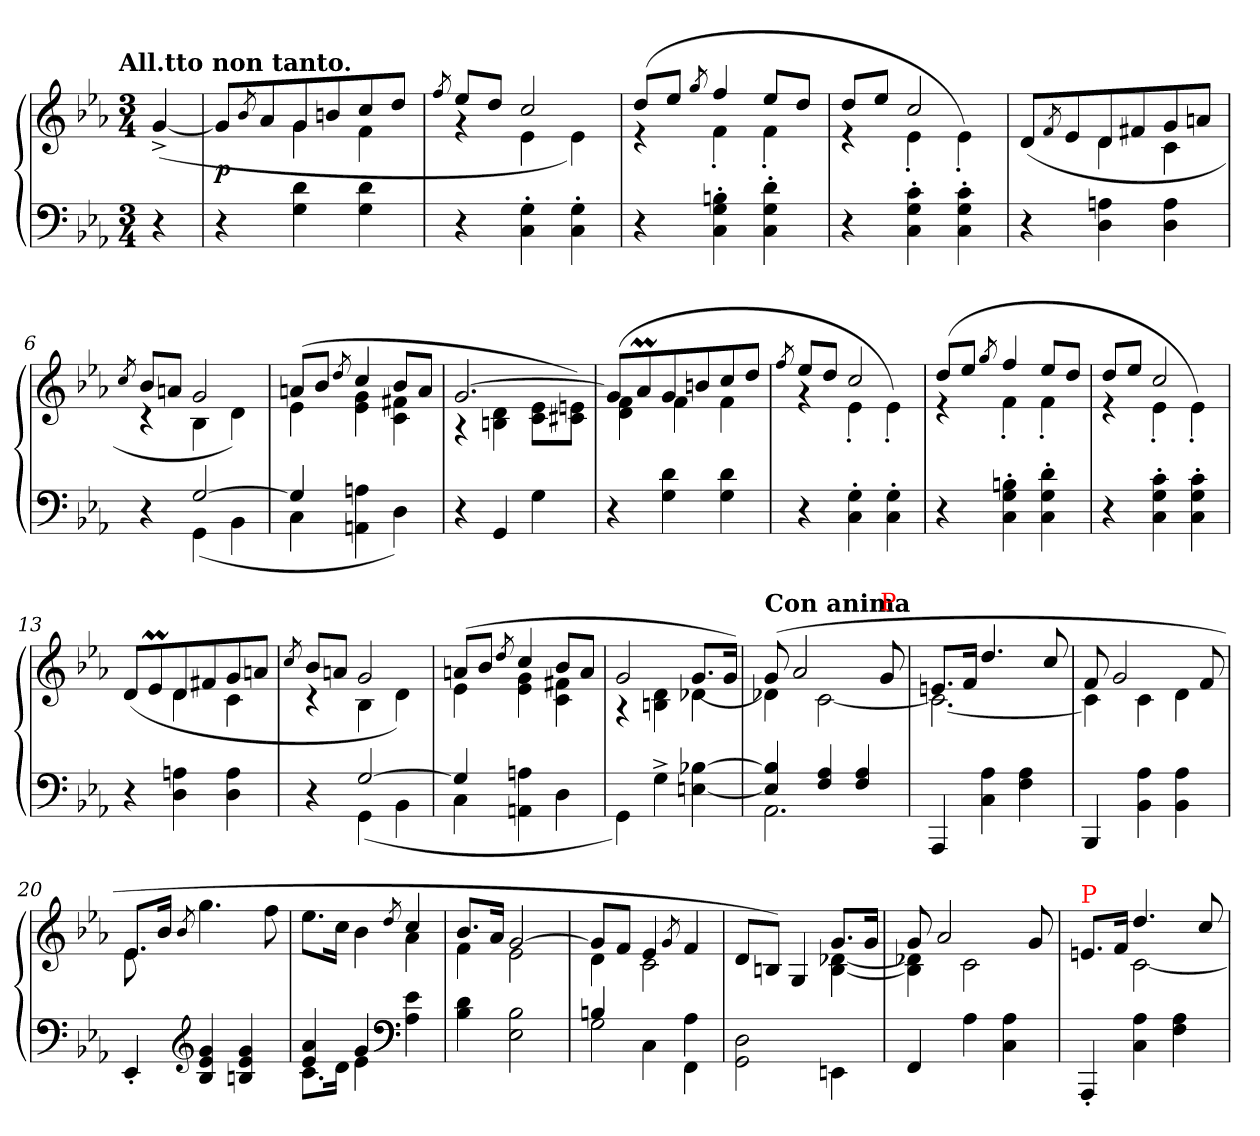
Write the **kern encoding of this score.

**kern	**kern	**dynam
*part1	*part1	*part1
*staff2	*staff1	*staff1/2
*clefF4	*clefG2	*
*k[b-e-a-]	*k[b-e-a-]	*
*c:	*c:	*
!!LO:TX:omd:t=All.tto non tanto.
*M3/4	*M3/4	*
*MM119	*MM119	*
=	=	=
4r	(>[4g^	.
=1	=1	=1
*	*^	*
4r	8gL]	4ryy	p
.	8qb-/	.	.
.	8a-	.	.
4d 4G	8g	4g	.
.	8bn	.	.
4d 4G	8cc	4f	.
.	8ddJ	.	.
=2	=2	=2	=2
.	8qff/	.	.
4r	8ee-L	4rg	.
.	8ddJ	.	.
4G' 4C'	2cc	4e-	.
4G' 4C'	.	4e-)	.
=3	=3	=3	=3
4r	(8ddL	4re	.
.	8ee-J	.	.
.	8qgg/	.	.
4Bn' 4G' 4C'	4ff	4f'>	.
4d' 4G' 4C'	8ee-L	4f'>	.
.	8ddJ	.	.
=4	=4	=4	=4
4r	8ddL	4re	.
.	8ee-J	.	.
4c' 4G' 4C'	2cc	4e-'>	.
4c' 4G' 4C'	.	4e-'>)	.
=5	=5	=5	=5
4r	(>8dL	4ryy	.
.	8qf/	.	.
.	8e-	.	.
4An 4D	8d	4d	.
.	8f#X	.	.
4A 4D	8g	4c	.
.	8anJ	.	.
=6	=6	=6	=6
.	8qcc/	.	.
*^	*	*	*
4r	4ryy	8b-L	4rc	.
.	.	8anJ	.	.
[2G	(4GG	2g	4B-	.
.	4BB-	.	4d)	.
=7	=7	=7	=7	=7
4G]	4C	(8anL	4e-	.
.	.	8b-J	.	.
.	.	8qdd/	.	.
2ryy	4An 4AAn	4cc	4g 4e-	.
.	4D)	8b-L	4f#X 4c	.
.	.	8aJ	.	.
*v	*v	*	*	*
=8	=8	=8	=8
4r	[2.g	4rA	.
4GG	.	4d 4Bn	.
4G	.	8e- 8cL	.
.	.	8en 8c#XJ)	.
=9	=9	=9	=9
4r	(8gL]	4f 4d	.
.	8a-M	.	.
4d 4G	8g	4f	.
.	8bn	.	.
4d 4G	8cc	4f	.
.	8ddJ	.	.
=10	=10	=10	=10
.	8qff/	.	.
4r	8ee-L	4rg	.
.	8ddJ	.	.
4G' 4C'	2cc	4e-'>	.
4G' 4C'	.	4e-'>)	.
=11	=11	=11	=11
4r	(8ddL	4re	.
.	8ee-J	.	.
.	8qgg/	.	.
4Bn' 4G' 4C'	4ff	4f'>	.
4d' 4G' 4C'	8ee-L	4f'>	.
.	8ddJ	.	.
=12	=12	=12	=12
4r	8ddL	4re	.
.	8ee-J	.	.
4c' 4G' 4C'	2cc	4e-'>	.
4c' 4G' 4C'	.	4e-'>)	.
=13	=13	=13	=13
4r	(>8dL	4ryy	.
.	8e-M	.	.
4An 4D	8d	4d	.
.	8f#X	.	.
4A 4D	8g	4c	.
.	8anJ	.	.
=14	=14	=14	=14
.	8qcc/	.	.
*^	*	*	*
4r	4ryy	8b-L	4rc	.
.	.	8anJ	.	.
[2G	(4GG	2g	4B-	.
.	4BB-	.	4d)	.
=15	=15	=15	=15	=15
4G]	4C	(8anL	4e-	.
.	.	8b-J	.	.
.	.	8qdd/	.	.
2ryy	4An 4AAn	4cc	4g 4e-	.
.	4D	8b-L	4f#X 4c	.
.	.	8aJ	.	.
*v	*v	*	*	*
=16	=16	=16	=16
4GG\)	2g	4rA	.
4G^	.	4d 4Bn	.
[4B-X [4En	8.gL	[4d-X	.
.	16gJk)	.	.
=17	=17	=17	=17
*^	*	*	*
!	!	!LO:TX:a:B:t=Con anima	!	!
4B-] 4En]	2.AA-	(8g	4d-X]	.
.	.	2a-	.	.
4A- 4F	.	.	[2c	.
4A- 4F	.	.	.	.
!	!	!LO:TX:a:color=red:t=P	!	!
.	.	8g	.	.
*v	*v	*	*	*
=18	=18	=18	=18
4AAA-	8.enL	2.c_	.
.	16fJk	.	.
4A- 4C	4.dd	.	.
4A- 4F	.	.	.
.	8cc	.	.
=19	=19	=19	=19
4BBB-	8f	4c]	.
.	2g	.	.
4A- 4BB-	.	4c	.
4A- 4BB-	.	4d	.
.	8f	.	.
=20	=20	=20	=20
4EE-'	8.e-L	8.e-	.
.	16b-Jk	16ryy	.
*clefG2	*	*	*
.	8qb-/	.	.
4g 4e- 4B-	4.gg	2ryy	.
4g 4e- 4Bn	.	.	.
.	8ff	.	.
=21	=21	=21	=21
*^	*	*	*
4a- 4e-	8.cL	2ryy	8.ee-L	.
.	16dJk	.	16ccJk	.
4g	4e-	.	4b-	.
*clefF4	*	*	*	*
.	.	8qdd/	.	.
4e- 4A-	4ryy	4cc	4a-	.
*v	*v	*	*	*
=22	=22	=22	=22
4d 4B-	8.b-L	4f	.
.	16a-Jk	.	.
2B- 2E-	[2g	2e-	.
=23	=23	=23	=23
*^	*	*	*
4Bn	2G	8gL]	4d	.
.	.	8fJ	.	.
4C\	.	4e-	2c	.
.	.	8qg/	.	.
4A-\	4FF	4f	.	.
*v	*v	*	*	*
=24	=24	=24	=24
2D\ 2GG\	8d/L	8ryy	.
.	8BnJ)	8ryy	.
.	4G/	4ryy	.
4EEn\	8.g/L	[4d-X\ [4B\	.
.	16gJk	.	.
=25	=25	=25	=25
4FF	8g	4d-X] 4B]	.
.	2a-	.	.
4A-	.	2c	.
4A- 4C	.	.	.
.	8g	.	.
=26	=26	=26	=26
!	!LO:TX:a:color=red:t=P	!	!
4AAA-'	8.enL	4ryy	.
.	16fJk	.	.
4A- 4C	4.dd	[2c	.
4A- 4F	.	.	.
.	8cc	.	.
*	*v	*v	*
=	=	=
*-	*-	*-
